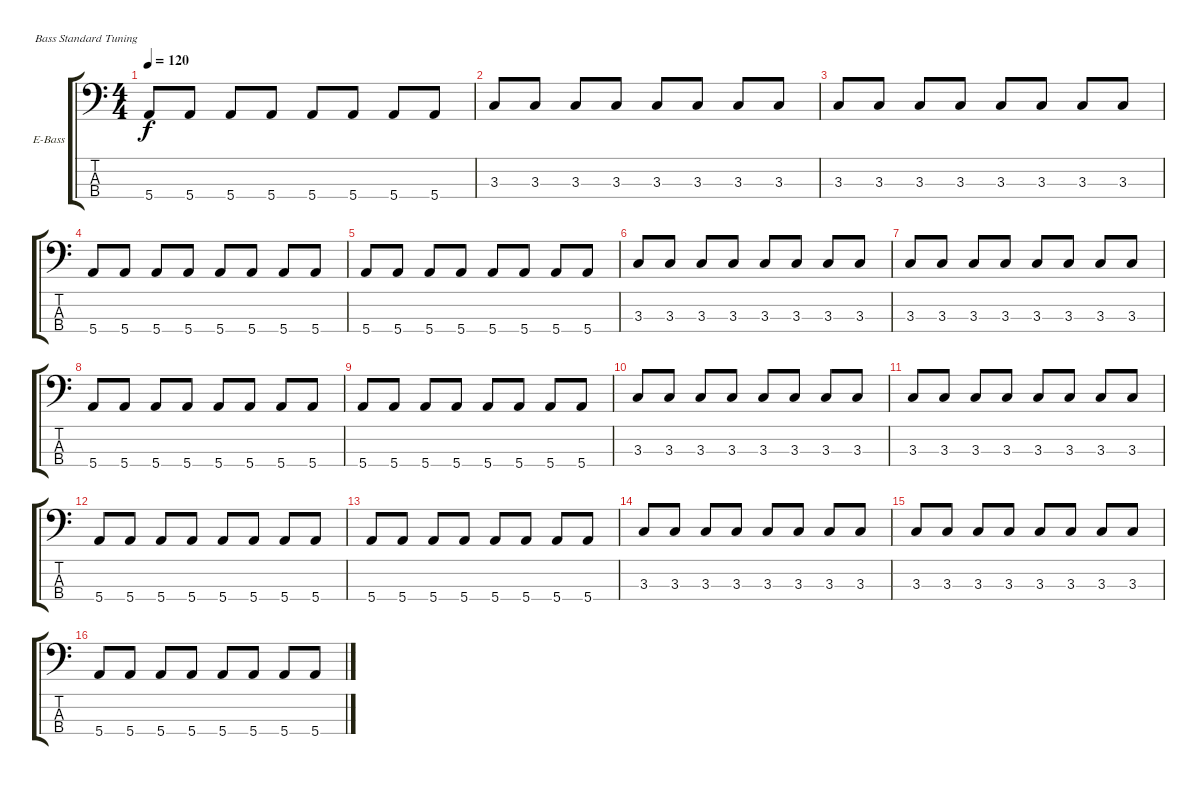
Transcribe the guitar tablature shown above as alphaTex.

\bracketExtendMode groupsimilarinstruments
\firstSystemTrackNameOrientation horizontal
\otherSystemsTrackNameOrientation horizontal
\track ("Äîðîæêà 2" "E-Bass") {instrument electricbasspick}
\staff {score tabs}
\tuning (G2 D2 A1 E1)
\ts (4 4)
\tempo 120
\clef f4
\ks c
5.4.8{dy f} 5.4.8 5.4.8 5.4.8 5.4.8 5.4.8 5.4.8 5.4.8 |
3.3.8 3.3.8 3.3.8 3.3.8 3.3.8 3.3.8 3.3.8 3.3.8 |
3.3.8 3.3.8 3.3.8 3.3.8 3.3.8 3.3.8 3.3.8 3.3.8 |
5.4.8 5.4.8 5.4.8 5.4.8 5.4.8 5.4.8 5.4.8 5.4.8 |
5.4.8 5.4.8 5.4.8 5.4.8 5.4.8 5.4.8 5.4.8 5.4.8 |
3.3.8 3.3.8 3.3.8 3.3.8 3.3.8 3.3.8 3.3.8 3.3.8 |
3.3.8 3.3.8 3.3.8 3.3.8 3.3.8 3.3.8 3.3.8 3.3.8 |
5.4.8 5.4.8 5.4.8 5.4.8 5.4.8 5.4.8 5.4.8 5.4.8 |
5.4.8 5.4.8 5.4.8 5.4.8 5.4.8 5.4.8 5.4.8 5.4.8 |
3.3.8 3.3.8 3.3.8 3.3.8 3.3.8 3.3.8 3.3.8 3.3.8 |
3.3.8 3.3.8 3.3.8 3.3.8 3.3.8 3.3.8 3.3.8 3.3.8 |
5.4.8 5.4.8 5.4.8 5.4.8 5.4.8 5.4.8 5.4.8 5.4.8 |
5.4.8 5.4.8 5.4.8 5.4.8 5.4.8 5.4.8 5.4.8 5.4.8 |
3.3.8 3.3.8 3.3.8 3.3.8 3.3.8 3.3.8 3.3.8 3.3.8 |
3.3.8 3.3.8 3.3.8 3.3.8 3.3.8 3.3.8 3.3.8 3.3.8 |
5.4.8 5.4.8 5.4.8 5.4.8 5.4.8 5.4.8 5.4.8 5.4.8
